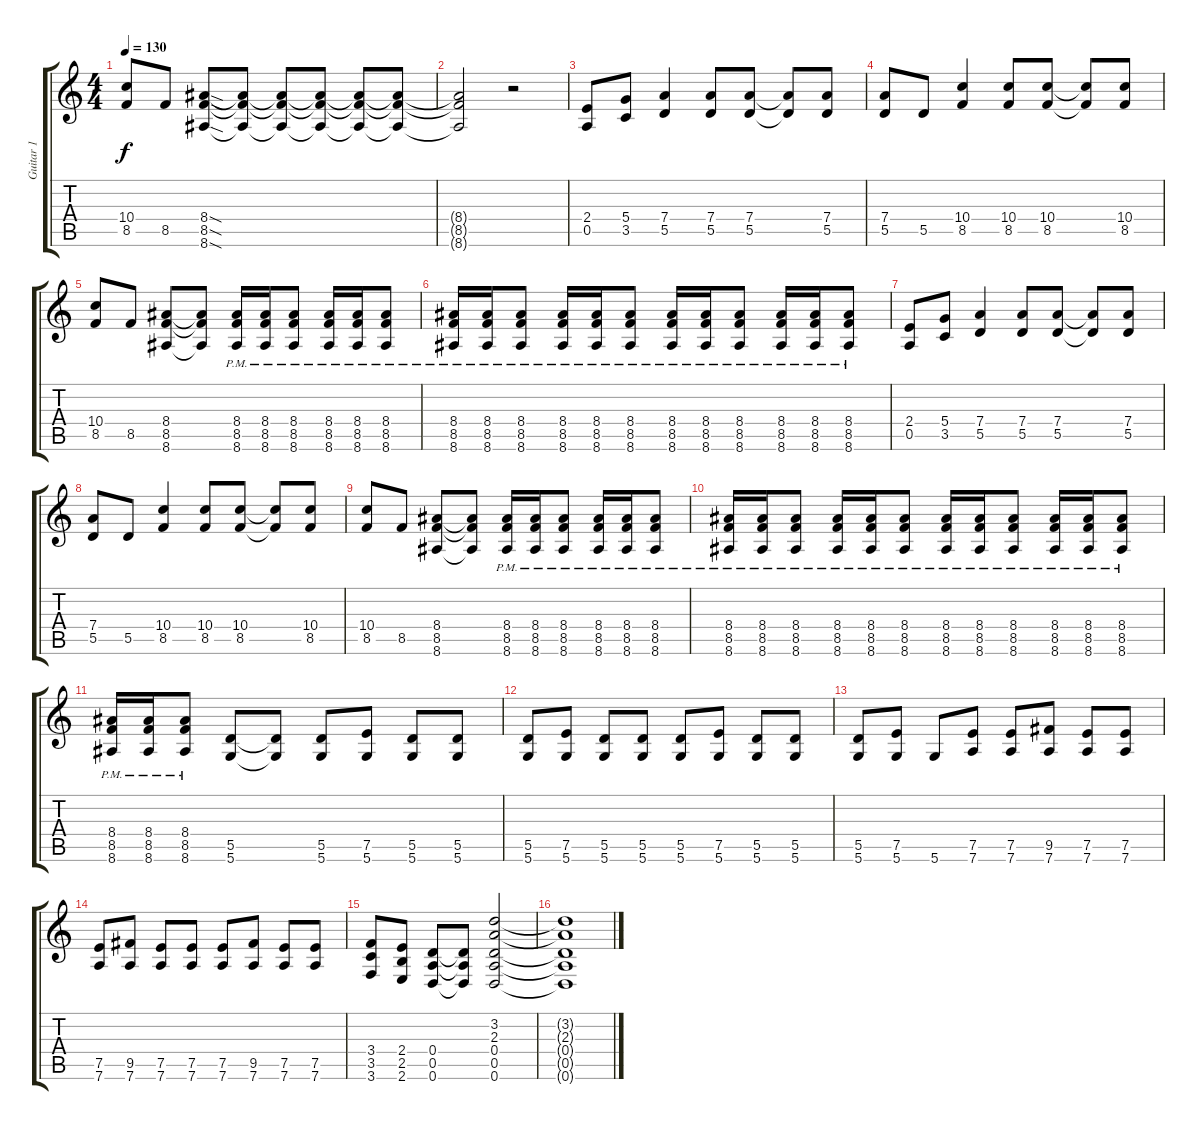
\track ("Guitar 1" "Guitar 1") {instrument overdrivenguitar}
\staff {score tabs}
\tuning (E4 B3 G3 D3 A2 D2) {hide}
\ts (4 4)
\tempo 130
\clef g2
\ks c
(10.4 8.5).8{dy f} 8.5.8 (8.4{sod} 8.5{sod} 8.6{sod}).8 (8.4{t} 8.5{t} 8.6{t}).8 (8.4{t} 8.5{t} 8.6{t}).8 (8.4{t} 8.5{t} 8.6{t}).8 (8.4{t} 8.5{t} 8.6{t}).8 (8.4{t} 8.5{t} 8.6{t}).8 |
(8.4{t} 8.5{t} 8.6{t}).2 r.2 |
(2.4 0.5).8 (5.4 3.5).8 (7.4 5.5).4 (7.4 5.5).8 (7.4 5.5).8 (7.4{t} 5.5{t}).8 (7.4 5.5).8 |
(7.4 5.5).8 5.5.8 (10.4 8.5).4 (10.4 8.5).8 (10.4 8.5).8 (10.4{t} 8.5{t}).8 (10.4 8.5).8 |
(10.4 8.5).8 8.5.8 (8.4 8.5 8.6).8 (8.4{t} 8.5{t} 8.6{t}).8 (8.4{pm} 8.5{pm} 8.6{pm}).16 (8.4{pm} 8.5{pm} 8.6{pm}).16 (8.4{pm} 8.5{pm} 8.6{pm}).8 (8.4{pm} 8.5{pm} 8.6{pm}).16 (8.4{pm} 8.5{pm} 8.6{pm}).16 (8.4{pm} 8.5{pm} 8.6{pm}).8 |
(8.4{pm} 8.5{pm} 8.6{pm}).16 (8.4{pm} 8.5 8.6{pm}).16 (8.4{pm} 8.5{pm} 8.6{pm}).8 (8.4{pm} 8.5 8.6{pm}).16 (8.4{pm} 8.5{pm} 8.6{pm}).16 (8.4{pm} 8.5{pm} 8.6{pm}).8 (8.4{pm} 8.5{pm} 8.6{pm}).16 (8.4{pm} 8.5{pm} 8.6{pm}).16 (8.4{pm} 8.5{pm} 8.6{pm}).8 (8.4{pm} 8.5{pm} 8.6{pm}).16 (8.4{pm} 8.5{pm} 8.6{pm}).16 (8.4{pm} 8.5{pm} 8.6{pm}).8 |
(2.4 0.5).8 (5.4 3.5).8 (7.4 5.5).4 (7.4 5.5).8 (7.4 5.5).8 (7.4{t} 5.5{t}).8 (7.4 5.5).8 |
(7.4 5.5).8 5.5.8 (10.4 8.5).4 (10.4 8.5).8 (10.4 8.5).8 (10.4{t} 8.5{t}).8 (10.4 8.5).8 |
(10.4 8.5).8 8.5.8 (8.4 8.5 8.6).8 (8.4{t} 8.5{t} 8.6{t}).8 (8.4{pm} 8.5{pm} 8.6{pm}).16 (8.4{pm} 8.5{pm} 8.6{pm}).16 (8.4{pm} 8.5{pm} 8.6{pm}).8 (8.4{pm} 8.5{pm} 8.6{pm}).16 (8.4{pm} 8.5{pm} 8.6{pm}).16 (8.4{pm} 8.5{pm} 8.6{pm}).8 |
(8.4{pm} 8.5{pm} 8.6{pm}).16 (8.4{pm} 8.5 8.6{pm}).16 (8.4{pm} 8.5{pm} 8.6{pm}).8 (8.4{pm} 8.5 8.6{pm}).16 (8.4{pm} 8.5{pm} 8.6{pm}).16 (8.4{pm} 8.5{pm} 8.6{pm}).8 (8.4{pm} 8.5{pm} 8.6{pm}).16 (8.4{pm} 8.5{pm} 8.6{pm}).16 (8.4{pm} 8.5{pm} 8.6{pm}).8 (8.4{pm} 8.5{pm} 8.6{pm}).16 (8.4{pm} 8.5{pm} 8.6{pm}).16 (8.4{pm} 8.5{pm} 8.6{pm}).8 |
(8.4{pm} 8.5{pm} 8.6{pm}).16 (8.4{pm} 8.5{pm} 8.6{pm}).16 (8.4{pm} 8.5{pm} 8.6{pm}).8 (5.5 5.6).8 (5.5{t} 5.6{t}).8 (5.5 5.6).8 (7.5 5.6).8 (5.5 5.6).8 (5.5 5.6).8 |
(5.5 5.6).8 (7.5 5.6).8 (5.5 5.6).8 (5.5 5.6).8 (5.5 5.6).8 (7.5 5.6).8 (5.5 5.6).8 (5.5 5.6).8 |
(5.5 5.6).8 (7.5 5.6).8 5.6.8 (7.5 7.6).8 (7.5 7.6).8 (9.5 7.6).8 (7.5 7.6).8 (7.5 7.6).8 |
(7.5 7.6).8 (9.5 7.6).8 (7.5 7.6).8 (7.5 7.6).8 (7.5 7.6).8 (9.5 7.6).8 (7.5 7.6).8 (7.5 7.6).8 |
(3.4 3.5 3.6).8 (2.4 2.5 2.6).8 (0.4 0.5 0.6).8 (0.4{t} 0.5{t} 0.6{t}).8 (3.2 2.3 0.4 0.5 0.6).2 |
(3.2{t} 2.3{t} 0.4{t} 0.5{t} 0.6{t}).1
